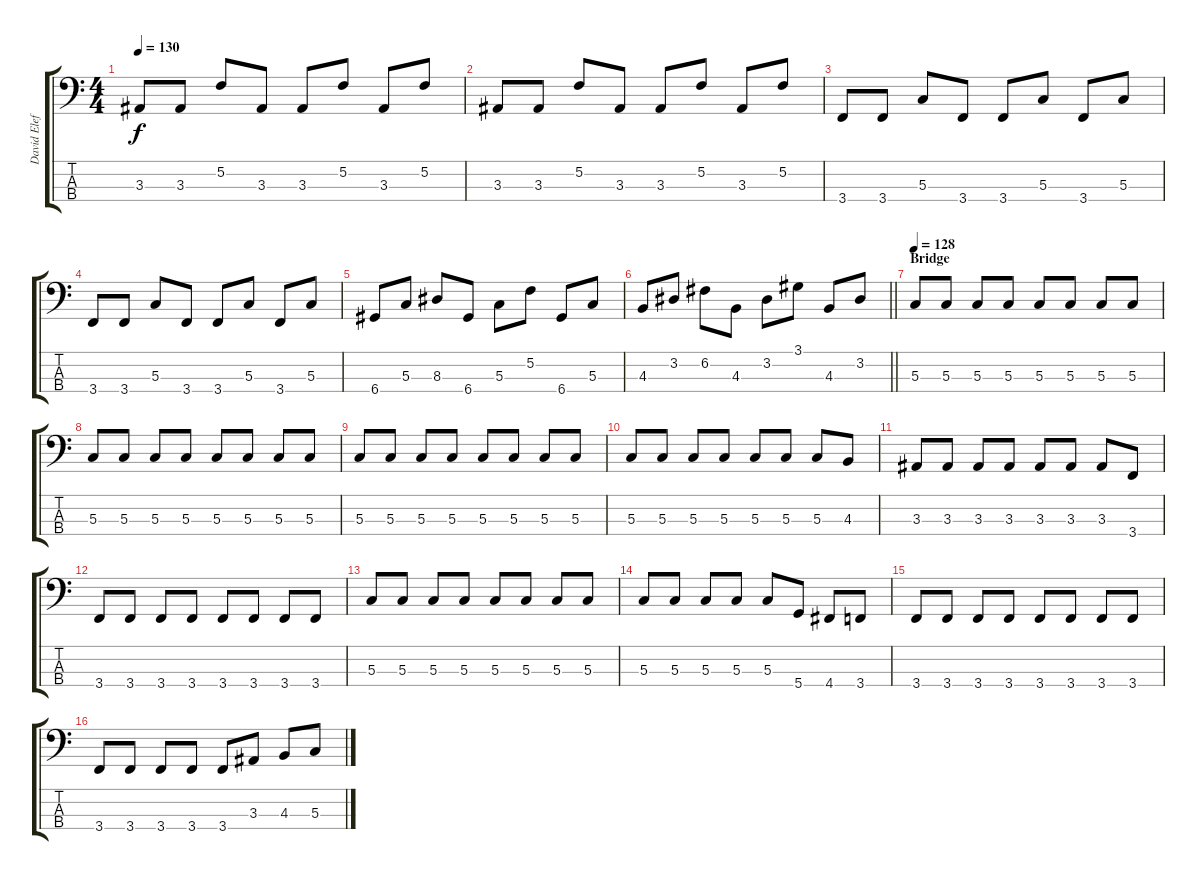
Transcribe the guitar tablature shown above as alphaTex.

\track ("David Eleffson" "David Elef") {instrument electricbasspick}
\staff {score tabs}
\tuning (F2 C2 G1 D1) {hide}
\ts (4 4)
\tempo 130
\clef f4
\ks c
3.3.8{dy f} 3.3.8 5.2.8 3.3.8 3.3.8 5.2.8 3.3.8 5.2.8 |
3.3.8 3.3.8 5.2.8 3.3.8 3.3.8 5.2.8 3.3.8 5.2.8 |
3.4.8 3.4.8 5.3.8 3.4.8 3.4.8 5.3.8 3.4.8 5.3.8 |
3.4.8 3.4.8 5.3.8 3.4.8 3.4.8 5.3.8 3.4.8 5.3.8 |
6.4.8 5.3.8 8.3.8 6.4.8 5.3.8 5.2.8 6.4.8 5.3.8 |
\barLineRight lightlight
4.3.8 3.2.8 6.2.8 4.3.8 3.2.8 3.1.8 4.3.8 3.2.8 |
\section ("" "Bridge")
\tempo 128
5.3.8 5.3.8 5.3.8 5.3.8 5.3.8 5.3.8 5.3.8 5.3.8 |
5.3.8 5.3.8 5.3.8 5.3.8 5.3.8 5.3.8 5.3.8 5.3.8 |
5.3.8 5.3.8 5.3.8 5.3.8 5.3.8 5.3.8 5.3.8 5.3.8 |
5.3.8 5.3.8 5.3.8 5.3.8 5.3.8 5.3.8 5.3.8 4.3.8 |
3.3.8 3.3.8 3.3.8 3.3.8 3.3.8 3.3.8 3.3.8 3.4.8 |
3.4.8 3.4.8 3.4.8 3.4.8 3.4.8 3.4.8 3.4.8 3.4.8 |
5.3.8 5.3.8 5.3.8 5.3.8 5.3.8 5.3.8 5.3.8 5.3.8 |
5.3.8 5.3.8 5.3.8 5.3.8 5.3.8 5.4.8 4.4.8 3.4.8 |
3.4.8 3.4.8 3.4.8 3.4.8 3.4.8 3.4.8 3.4.8 3.4.8 |
3.4.8 3.4.8 3.4.8 3.4.8 3.4.8 3.3.8 4.3.8 5.3.8
